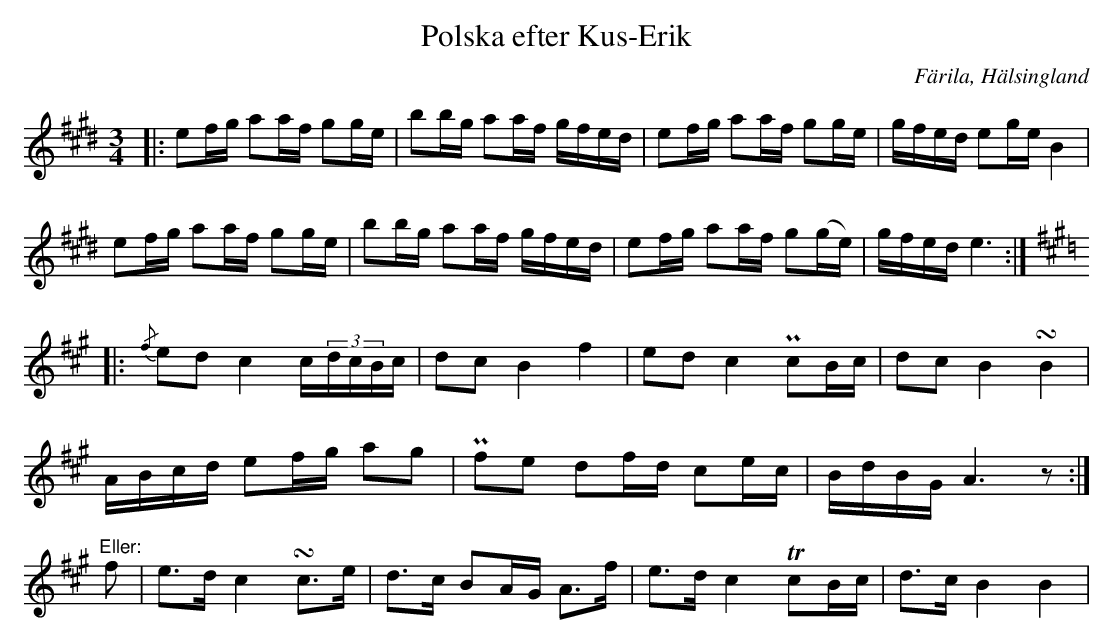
X:1
T: Polska efter Kus-Erik
O: Färila, Hälsingland
M: 3/4
L: 1/16
K: E
|: e2fg a2af g2ge | b2bg a2af gfed | e2fg a2af g2ge | gfed e2ge B4 |
   e2fg a2af g2ge | b2bg a2af gfed | e2fg a2af g2(ge) | gfed e6 :|
K: A
             |: {/f}e2d2 c4   c(3dcBc    | d2c2  B4   f4    | e2d2  c4 Pc2Bc  | d2c2  B4 !turn!B4 |
                ABcd     e2fg a2g2        | Pf2e2 d2fd c2ec  | BdBG  A6 z2    :|
"^Eller:" f2 |  e2>d2    c4   !turn!c2>e2 | d2>c2 B2AG A2>f2 | e2>d2 c4 Tc2Bc  | d2>c2 B4 B4       |
